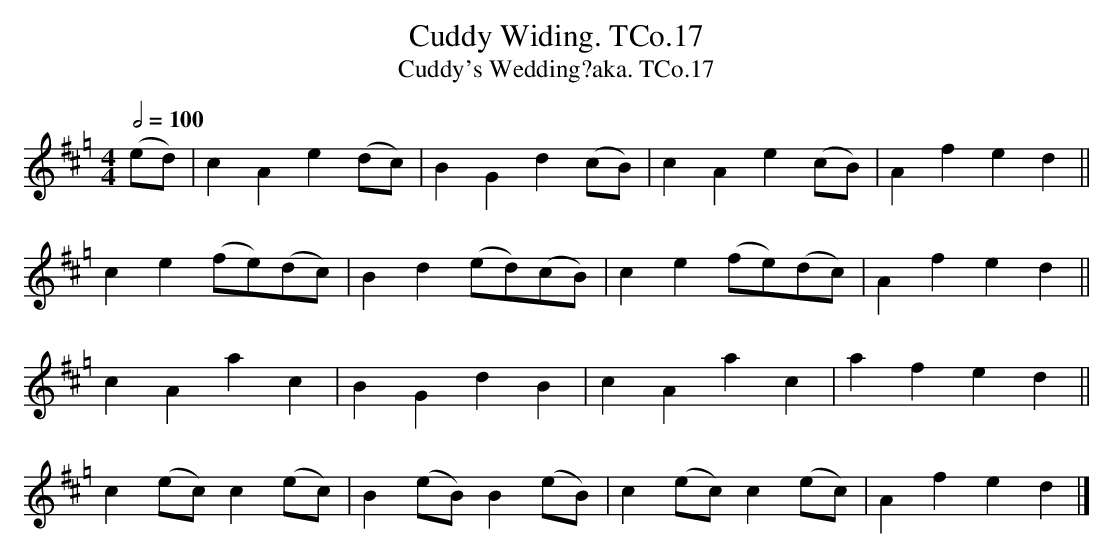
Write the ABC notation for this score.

X:1
T:Cuddy Widing. TCo.17
T:Cuddy's Wedding?aka. TCo.17
M:4/4
L:1/8
Q:1/2=100
K:Hp
(ed)|c2 A2 e2 (dc)|B2 G2 d2 (cB)|c2 A2 e2 (cB)|A2f2 e2 d2||
c2e2 (fe)(dc)|B2 d2 (ed)(cB)|c2 e2 (fe)(dc)|A2 f2 e2 d2||
c2 A2 a2 c2|B2 G2 d2 B2|c2 A2 a2 c2|a2 f2 e2 d2||
c2 (ec) c2 (ec)|B2 (eB) B2 (eB)|c2 (ec) c2 (ec)|A2 f2 e2 d2|]
